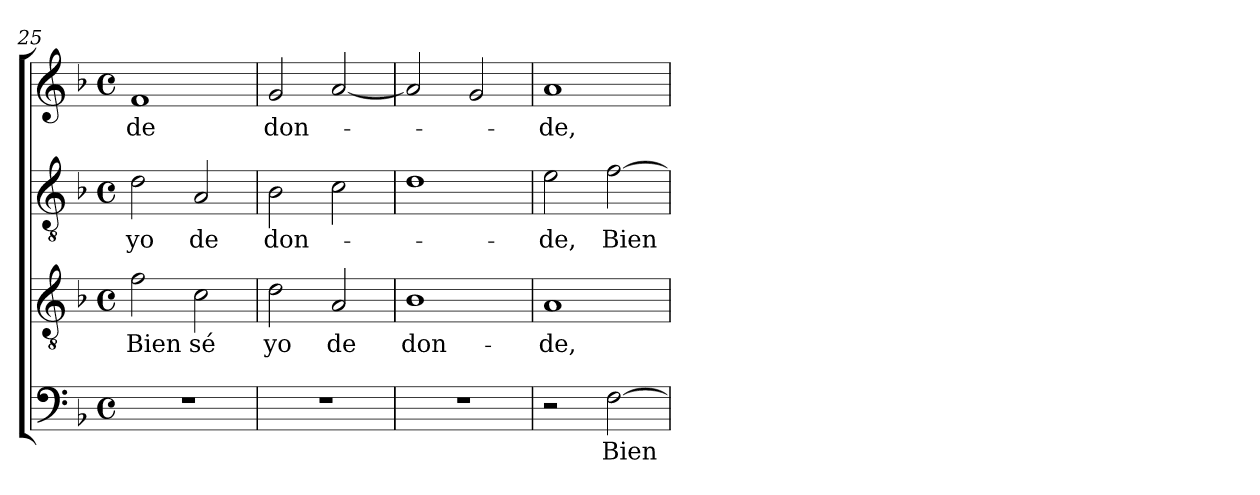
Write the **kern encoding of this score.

**kern	**text	**kern	**text	**kern	**text	**kern	**text
*part4	*part4	*part3	*part3	*part2	*part2	*part1	*part1
*staff4	*staff4	*staff3	*staff3	*staff2	*staff2	*staff1	*staff1
*clefF4	*	*clefGv2	*	*clefGv2	*	*clefG2	*
*k[b-]	*	*k[b-]	*	*k[b-]	*	*k[b-]	*
*F:	*	*F:	*	*F:	*	*F:	*
*M4/4	*	*M4/4	*	*M4/4	*	*M4/4	*
*met(c)	*	*met(c)	*	*met(c)	*	*met(c)	*
=25	=25	=25	=25	=25	=25	=25	=25
!	!	!	!LO:LY:b	!	!LO:LY:b	!	!LO:LY:b
1r	.	2f\	Bien	2d\	yo	1f	de
!	!	!	!LO:LY:b	!	!LO:LY:b	!	!
.	.	2c\	sé	2A/	de	.	.
=26	=26	=26	=26	=26	=26	=26	=26
!	!	!	!LO:LY:b	!	!LO:LY:b	!	!LO:LY:b
1r	.	2d\	yo	2B-\	don-	2g/	don-
!	!	!	!LO:LY:b	!	!	!	!
.	.	2A/	de	2c\	.	[<2a/	.
=27	=27	=27	=27	=27	=27	=27	=27
!	!	!	!LO:LY:b	!	!	!	!
1r	.	1B-	don-	1d	.	2a/]	.
.	.	.	.	.	.	2g/	.
!!LO:PB:g=z
=28	=28	=28	=28	=28	=28	=28	=28
!	!	!	!LO:LY:b	!	!LO:LY:b	!	!LO:LY:b
2r	.	1A	-de,	2e\	-de,	1a	-de,
!	!LO:LY:b	!	!	!	!LO:LY:b	!	!
[>2F\	Bien	.	.	[>2f\	Bien	.	.
=	=	=	=	=	=	=	=
*-	*-	*-	*-	*-	*-	*-	*-
